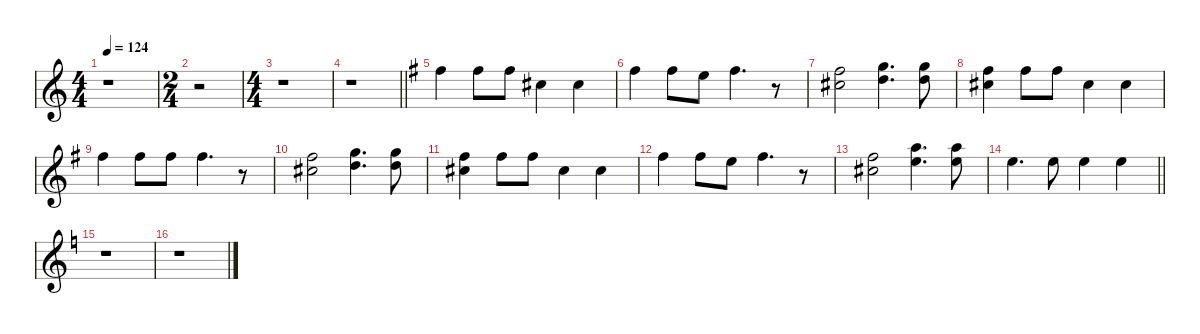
\defaultSystemsLayout 4
\hideDynamics
\bracketExtendMode nobrackets
\singleTrackTrackNamePolicy hidden
\multiTrackTrackNamePolicy hidden
\otherSystemsTrackNameOrientation horizontal
\track ("Vocal" "harm.") {mute instrument harmonica}
\staff {score}
\tuning (B3 G3 D3 A2 E2)
\ts (4 4)
\tempo 124
\clef g2
\ks c
r.1{dy fff beam Down} |
\ts (2 4)
\beaming (8 2 2)
r.2{beam Down} |
\ts (4 4)
\beaming (8 2 2 2 2)
r.1{beam Down} |
\barLineRight lightlight
r.1{beam Down} |
\ks g
19.1{acc #}.4{beam Down} 19.1{acc #}.8{beam Down} 19.1{acc #}.8{beam Down} 14.1{acc #}.4{beam Down} 14.1{acc #}.4{beam Down} |
19.1{acc #}.4{beam Down} 19.1{acc #}.8{beam Down} 17.1{acc forcenatural}.8{beam Down} 19.1{acc #}.4{d beam Down} r.8{beam Down} |
(19.1{acc #} 23.3{acc #}).2{beam Down} (20.1{acc forcenatural} 24.3{acc forcenatural}).4{d beam Down} (20.1{acc forcenatural} 24.3{acc forcenatural}).8{beam Down} |
(19.1{acc #} 23.3{acc #}).4{beam Down} 19.1{acc #}.8{beam Down} 19.1{acc #}.8{beam Down} 14.1{acc #}.4{beam Down} 14.1{acc #}.4{beam Down} |
19.1{acc #}.4{beam Down} 19.1{acc #}.8{beam Down} 19.1{acc #}.8{beam Down} 19.1{acc #}.4{d beam Down} r.8{beam Down} |
(19.1{acc #} 23.3{acc #}).2{beam Down} (20.1{acc forcenatural} 24.3{acc forcenatural}).4{d beam Down} (20.1{acc forcenatural} 24.3{acc forcenatural}).8{beam Down} |
(19.1{acc #} 23.3{acc #}).4{beam Down} 19.1{acc #}.8{beam Down} 19.1{acc #}.8{beam Down} 14.1{acc #}.4{beam Down} 14.1{acc #}.4{beam Down} |
19.1{acc #}.4{beam Down} 19.1{acc #}.8{beam Down} 17.1{acc forcenatural}.8{beam Down} 19.1{acc #}.4{d beam Down} r.8{beam Down} |
(19.1{acc #} 23.3{acc #}).2{beam Down} (22.1{acc forcenatural} 26.3{acc forcenatural}).4{d beam Down} (22.1{acc forcenatural} 26.3{acc forcenatural}).8{beam Down} |
\barLineRight lightlight
17.1{acc forcenatural}.4{d beam Down} 17.1{acc forcenatural}.8{beam Down} 17.1{acc forcenatural}.4{beam Down} 17.1{acc forcenatural}.4{beam Down} |
\ks c
r.1{beam Down} |
r.1{beam Down}
